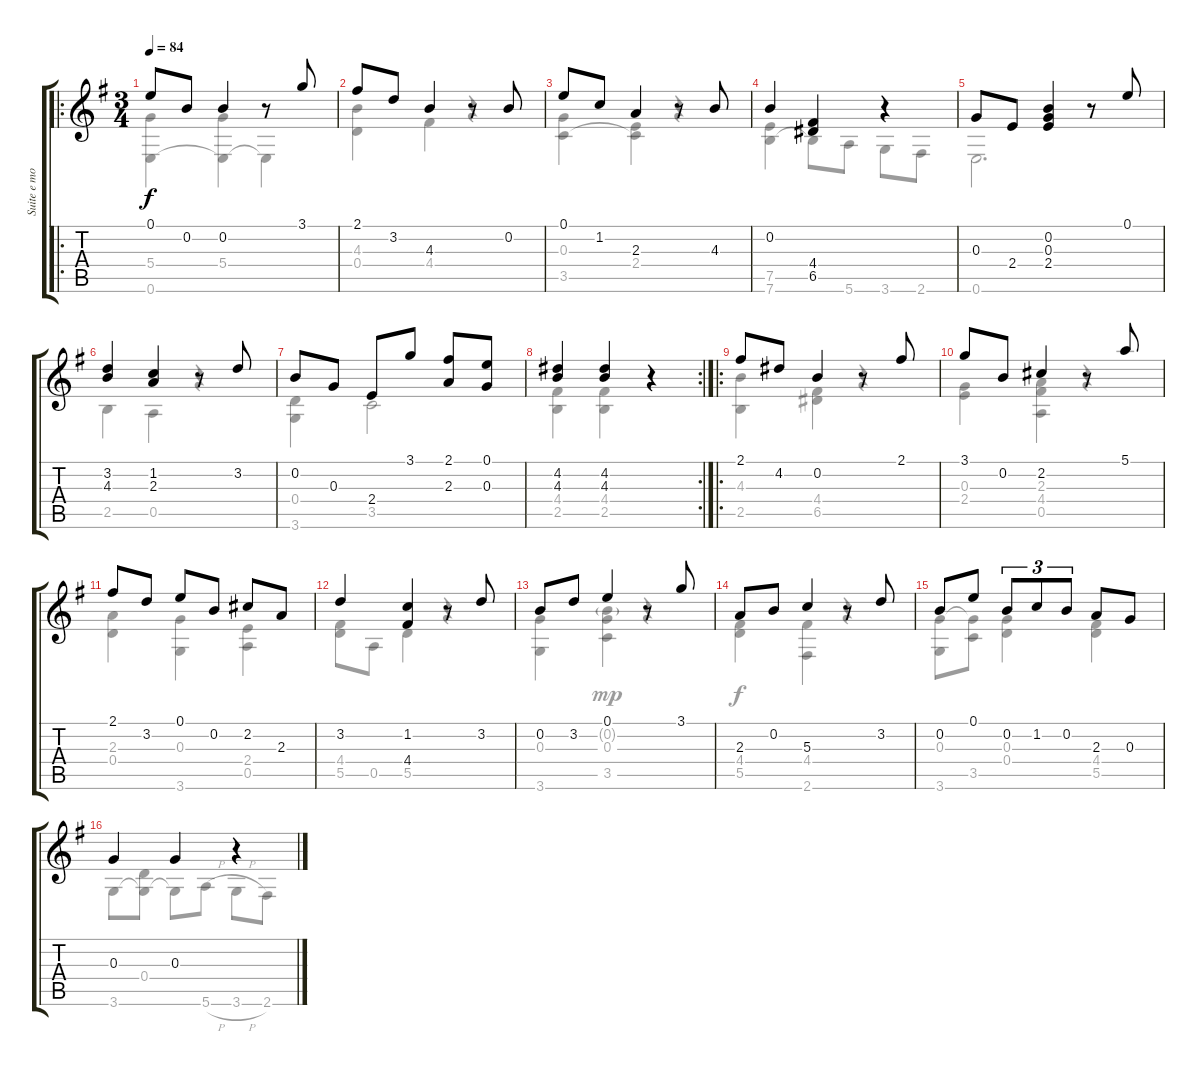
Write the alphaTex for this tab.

\track ("Suite e moll - Sarabande I & II" "Suite e mo") {instrument acousticguitarnylon}
\staff {score tabs}
\tuning (E4 B3 G3 D3 A2 E2) {hide}
\voice
\ro
\ts (3 4)
\tempo 84
\clef g2
\ks g
0.1.8{dy f instrument acousticguitarnylon} 0.2.8 0.2.4 r.8 3.1.8 |
2.1.8 3.2.8 4.3.4 r.8 0.2.8 |
0.1.8 1.2.8 2.3.4 r.8 4.3.8 |
0.2.4 (4.4 6.5).4 r.4 |
0.3.8 2.4.8 (0.2 0.3 2.4).4 r.8 0.1.8 |
(3.2 4.3).4 (1.2 2.3).4 r.8 3.2.8 |
0.2.8 0.3.8 2.4.8 3.1.8 (2.1 2.3).8 (0.1 0.3).8 |
\rc 2
(4.2 4.3).4 (4.2 4.3).4 r.4 |
\ro
2.1.8 4.2.8 0.2.4 r.8 2.1.8 |
3.1.8 0.2.8 2.2.4 r.8 5.1.8 |
2.1.8 3.2.8 0.1.8 0.2.8 2.2.8 2.3.8 |
3.2.4 (1.2 4.4).4 r.8 3.2.8 |
0.2.8 3.2.8 0.1.4 r.8 3.1.8 |
2.3.8 0.2.8 5.3.4 r.8 3.2.8 |
0.2.8 0.1.8 0.2.8{tu (3 2)} 1.2.8{tu (3 2)} 0.2.8{tu (3 2)} 2.3.8 0.3.8 |
0.3.4 0.3.4 r.4
\voice
\clef g2
\ottava regular
\simile none
\ks g
(5.4 0.6).4{dy f} (5.4 0.6{t}).4 0.6{t}.4 |
(4.3 0.4).4 4.4.4 r.4 |
(0.3 3.5).4 (2.4 3.5{t}).4 r.4 |
(7.5 7.6).4 7.6{t}.8 5.6.8 3.6.8 2.6.8 |
0.6.2{d} |
2.5.4 0.5.4 r.4 |
(0.4 3.6).4 3.5.2 |
(4.4 2.5).4 (4.4 2.5).4 r.4 |
(4.3 2.5).4 (4.4 6.5).4 r.4 |
(0.3 2.4).4 (2.3 4.4 0.5).4 r.4 |
(2.3 0.4).4 (0.3 3.6).4 (2.4 0.5).4 |
(4.4 5.5).8 0.5.8 5.5.4 r.4 |
(0.3 3.6).4 (0.2{g} 0.3 3.5).4{dy mp} r.4 |
(4.4 5.5).4{dy f} (4.4 2.6).4 r.4 |
(0.3 3.6).8 (0.3{t} 3.5).8 (0.3 0.4).4 (4.4 5.5).4 |
3.6.8 (0.4 3.6{t}).8 3.6{t}.8 5.6{h}.8 3.6{h}.8 2.6.8
